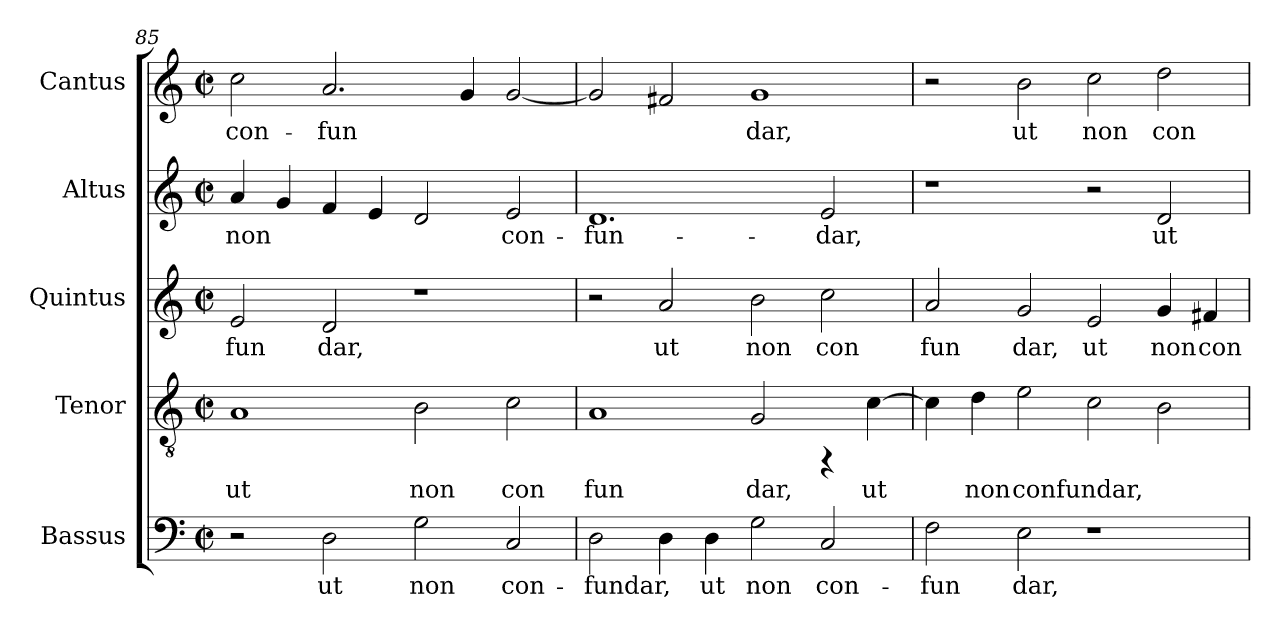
**kern	**text	**kern	**text	**kern	**text	**kern	**text	**kern	**text
*part5	*part5	*part4	*part4	*part3	*part3	*part2	*part2	*part1	*part1
*staff5	*staff5	*staff4	*staff4	*staff3	*staff3	*staff2	*staff2	*staff1	*staff1
*I"Bassus	*	*I"Tenor	*	*I"Quintus	*	*I"Altus	*	*I"Cantus	*
*clefF4	*	*clefGv2	*	*clefG2	*	*clefG2	*	*clefG2	*
*k[]	*	*k[]	*	*k[]	*	*k[]	*	*k[]	*
*C:	*	*C:	*	*C:	*	*C:	*	*C:	*
*M2/2	*	*M2/2	*	*M2/2	*	*M2/2	*	*M2/2	*
*met(c|)	*	*met(c|)	*	*met(c|)	*	*met(c|)	*	*met(c|)	*
=85	=85	=85	=85	=85	=85	=85	=85	=85	=85
!	!	!	!LO:LY:b:cj	!	!LO:LY:b:cj	!	!LO:LY:b:cj	!	!LO:LY:b:cj
2r	.	1A	ut	2e/	fun	4a/	non	2cc\	con-
!	!	!	!	!	!	!	!LO:LY:b:cj	!	!
.	.	.	.	.	.	4g/	.	.	.
!	!LO:LY:b:cj	!	!	!	!LO:LY:b:cj	!	!LO:LY:b:cj	!	!LO:LY:b:cj
2D\	ut	.	.	2d/	dar,	4f/	.	2.a/	-fun-
!	!	!	!	!	!	!	!LO:LY:b:cj	!	!
.	.	.	.	.	.	4e/	.	.	.
!	!LO:LY:b:cj	!	!LO:LY:b:cj	!	!	!	!LO:LY:b:cj	!	!
2G\	non	2B\	non	1r	.	2d/	.	.	.
!	!	!	!	!	!	!	!	!	!LO:LY:b:cj
.	.	.	.	.	.	.	.	4g/	--
!	!LO:LY:b:cj	!	!LO:LY:b:cj	!	!	!	!LO:LY:b:cj	!	!LO:LY:b:cj
2C/	con-	2c\	con	.	.	2e/	con-	[<2g/	--
=86	=86	=86	=86	=86	=86	=86	=86	=86	=86
!	!LO:LY:b:cj	!	!LO:LY:b:cj	!	!	!	!LO:LY:b:cj	!	!LO:LY:b:cj
2D\	-fundar,	1A	fun	2r	.	1.d	-fun-	2g/]	--
!	!LO:LY:b:cj	!	!	!	!LO:LY:b:cj	!	!	!	!LO:LY:b:cj
4D\	.	.	.	2a/	ut	.	.	2f#/	--
!	!LO:LY:b:cj	!	!	!	!	!	!	!	!
4D\	ut	.	.	.	.	.	.	.	.
!	!LO:LY:b:cj	!	!LO:LY:b:cj	!	!LO:LY:b:cj	!	!	!	!LO:LY:b:cj
2G\	non	2G/	dar,	2b\	non	.	.	1g	-dar,
!	!LO:LY:b:cj	!	!	!	!LO:LY:b:cj	!	!LO:LY:b:cj	!	!
2C/	con-	4rFF	.	2cc\	con	2e/	-dar,	.	.
!	!	!	!LO:LY:b:cj	!	!	!	!	!	!
.	.	[<4c\	ut	.	.	.	.	.	.
!!LO:PB:g=z
=87	=87	=87	=87	=87	=87	=87	=87	=87	=87
!	!LO:LY:b:cj	!	!LO:LY:b:cj	!	!LO:LY:b:cj	!	!	!	!
2F\	-fun	4c\]	.	2a/	fun	1r	.	2r	.
!	!	!	!LO:LY:b:cj	!	!	!	!	!	!
.	.	4d\	non	.	.	.	.	.	.
!	!LO:LY:b:cj	!	!LO:LY:b:cj	!	!LO:LY:b:cj	!	!	!	!LO:LY:b:cj
2E\	dar,	2e\	confundar,	2g/	dar,	.	.	2b\	ut
!	!	!	!LO:LY:b:cj	!	!LO:LY:b:cj	!	!	!	!LO:LY:b:cj
1r	.	2c\	.	2e/	ut	2r	.	2cc\	non
!	!	!	!LO:LY:b:cj	!	!LO:LY:b:cj	!	!LO:LY:b:cj	!	!LO:LY:b:cj
.	.	2B\	.	4g/	non	2d/	ut	2dd\	con
!	!	!	!	!	!LO:LY:b:cj	!	!	!	!
.	.	.	.	4f#X/	con	.	.	.	.
=	=	=	=	=	=	=	=	=	=
*-	*-	*-	*-	*-	*-	*-	*-	*-	*-
